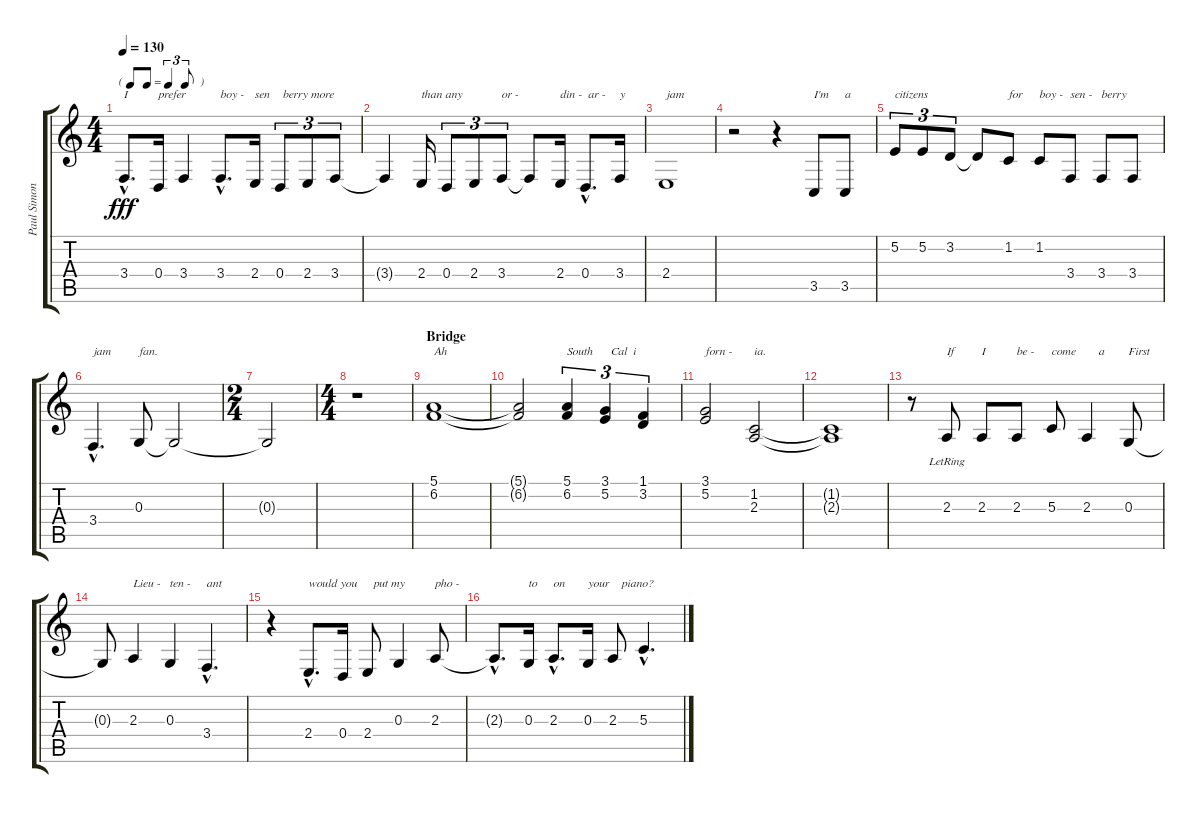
\track ("Paul Simon" "Paul Simon") {instrument acousticgrandpiano}
\staff {score tabs}
\tuning (E4 B3 G3 D3 A2 E2) {hide}
\ts (4 4)
\tf triplet8th
\tempo 130
\clef g2
\ks c
3.4{hac}.8{d txt "I" dy fff} 0.4.16{txt "prefer"} 3.4.4 3.4{hac}.8{d txt "boy - "} 2.4.16{txt "sen"} 0.4.8{tu (3 2) txt " berry more"} 2.4.8{tu (3 2)} 3.4.8{tu (3 2)} |
3.4{t}.4 2.4.16{txt "than any"} 0.4.8{tu (3 2)} 2.4.8{tu (3 2)} 3.4.8{tu (3 2) txt "or -"} 3.4{t}.8 2.4.16{txt "din -"} 0.4{hac}.8{d txt " ar -"} 3.4.16{txt "y"} |
2.4.1{txt "jam"} |
r.2 r.4 3.5.8{txt "I'm"} 3.5.8{txt "a"} |
5.2.8{tu (3 2) txt "citizens"} 5.2.8{tu (3 2)} 3.2.8{tu (3 2)} 3.2{t}.8 1.2.8{txt "for"} 1.2.8{txt "boy -"} 3.4.8{txt "sen -"} 3.4.8{txt "berry"} 3.4.8 |
3.4{hac}.4{d txt "jam"} 0.3.8{txt "fan."} 0.3{t}.2 |
\ts (2 4)
0.3{t}.2 |
\ts (4 4)
r.1 |
\section ("" "Bridge")
(5.1 6.2).1{txt "Ah"} |
(5.1{t} 6.2{t}).2 (5.1 6.2).4{tu (3 2) txt "South"} (3.1 5.2).4{tu (3 2) txt "  Cal  i"} (1.1 3.2).4{tu (3 2)} |
(3.1 5.2).2{txt "forn -"} (1.2 2.3).2{txt "ia."} |
(1.2{t} 2.3{t}).1 |
r.8 2.3{lr}.8{txt "If"} 2.3.8{txt "I"} 2.3.8{txt "be -"} 5.3.8{txt "come"} 2.3.4{txt "    a"} 0.3.8{txt "First"} |
0.3{t}.8{txt " "} 2.3.4{txt "Lieu -"} 0.3.4{txt "ten -"} 3.4{hac}.4{d txt "ant"} |
r.4 2.4{hac}.8{d txt "would you"} 0.4.16{txt " "} 2.4.8{txt "  put my"} 0.3.4{txt " "} 2.3.8{txt "pho -"} |
2.3{hac t}.8{d} 0.3.16{txt "to"} 2.3{hac}.8{d txt "on"} 0.3.16{txt "your"} 2.3.8{txt "   piano?"} 5.3{hac}.4{d txt " "}
